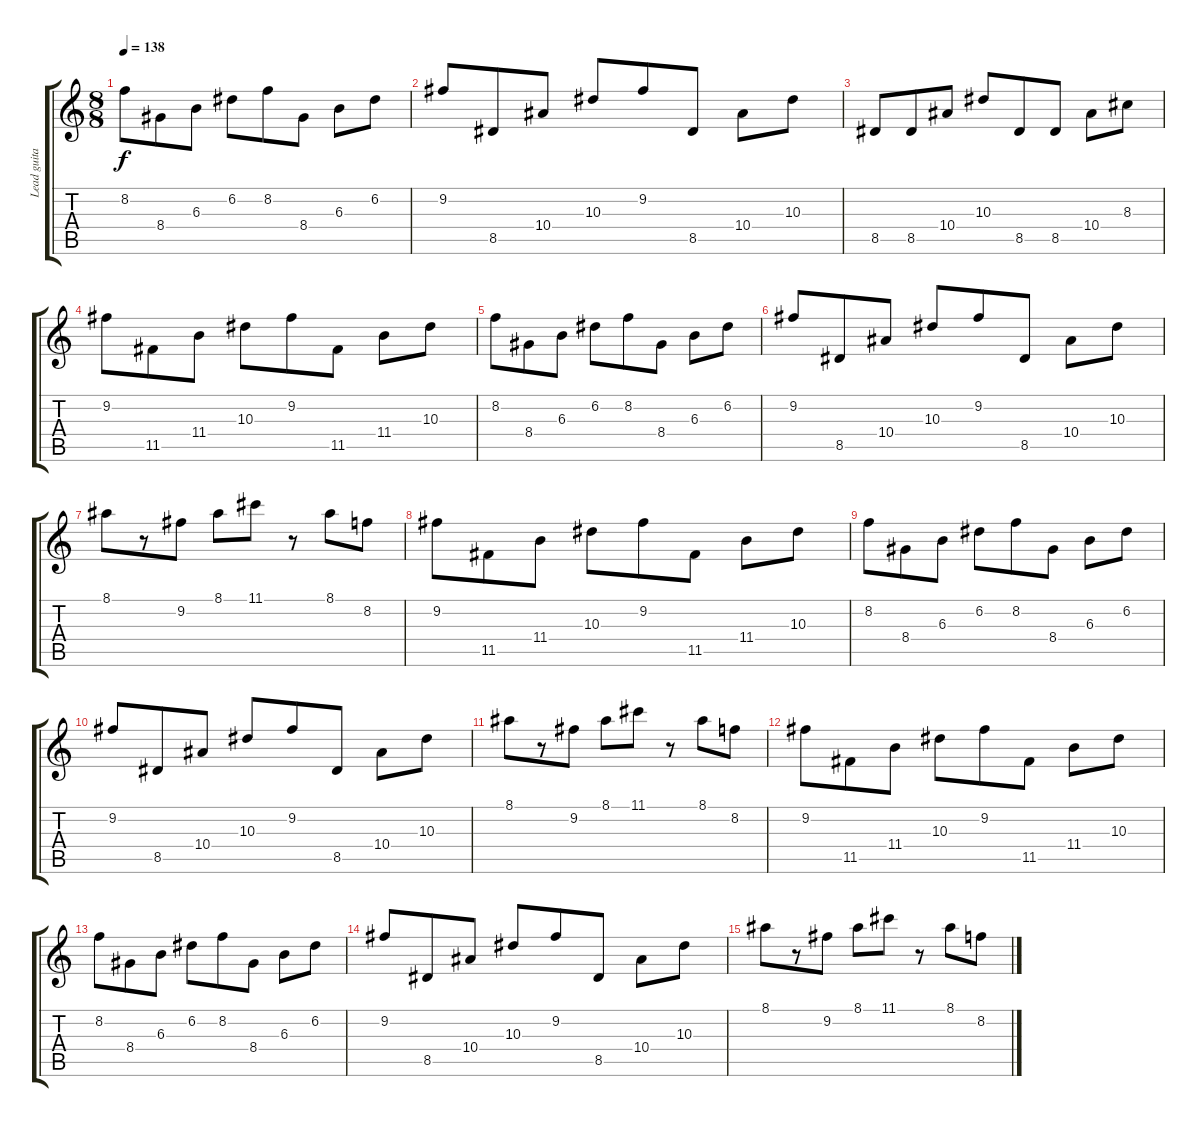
\track ("Lead guitar 2" "Lead guita") {instrument overdrivenguitar}
\staff {score tabs}
\tuning (D4 A3 F3 C3 G2 D2) {hide}
\ts (8 8)
\tempo 138
\clef g2
\ks c
8.2.8{dy f} 8.4.8 6.3.8 6.2.8 8.2.8 8.4.8 6.3.8 6.2.8 |
9.2.8 8.5.8 10.4.8 10.3.8 9.2.8 8.5.8 10.4.8 10.3.8 |
8.5.8 8.5.8 10.4.8 10.3.8 8.5.8 8.5.8 10.4.8 8.3.8 |
9.2.8{volume 12} 11.5.8 11.4.8 10.3.8 9.2.8 11.5.8 11.4.8 10.3.8 |
8.2.8 8.4.8 6.3.8 6.2.8 8.2.8 8.4.8 6.3.8 6.2.8 |
9.2.8{volume 11} 8.5.8 10.4.8 10.3.8 9.2.8 8.5.8 10.4.8 10.3.8 |
8.1.8 r.8 9.2.8 8.1.8 11.1.8 r.8 8.1.8 8.2.8 |
9.2.8{volume 10} 11.5.8 11.4.8 10.3.8 9.2.8 11.5.8 11.4.8 10.3.8 |
8.2.8 8.4.8 6.3.8 6.2.8 8.2.8 8.4.8 6.3.8 6.2.8 |
9.2.8{volume 8} 8.5.8 10.4.8 10.3.8 9.2.8 8.5.8 10.4.8 10.3.8 |
8.1.8 r.8 9.2.8 8.1.8 11.1.8 r.8 8.1.8 8.2.8 |
9.2.8{volume 6} 11.5.8 11.4.8 10.3.8 9.2.8 11.5.8 11.4.8 10.3.8 |
8.2.8{volume 5} 8.4.8 6.3.8 6.2.8 8.2.8 8.4.8 6.3.8 6.2.8 |
9.2.8{volume 4} 8.5.8 10.4.8 10.3.8 9.2.8 8.5.8 10.4.8 10.3.8 |
8.1.8{volume 3} r.8 9.2.8 8.1.8 11.1.8 r.8 8.1.8 8.2.8
